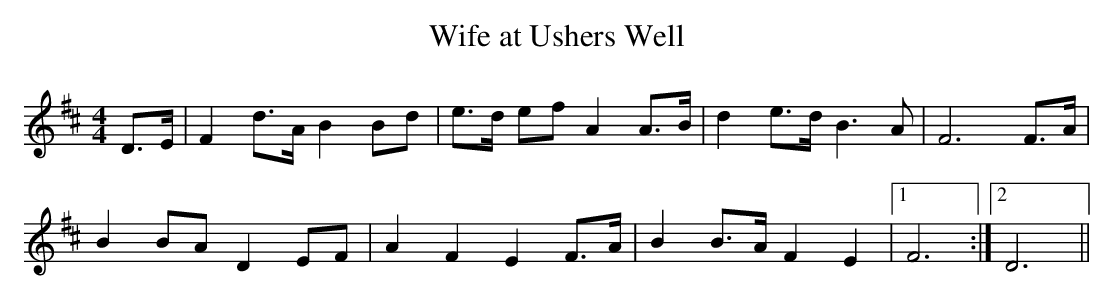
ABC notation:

X:1
T:Wife at Ushers Well
M:4/4
L:1/8
K:D
D>E|F2 d>A B2 Bd|e>d ef A2 A>B|d2 e>d B3A|F6 F>A|
B2 BA D2 EF|A2F2E2 F>A|B2 B>A F2E2|1 F6:|2 D6||
